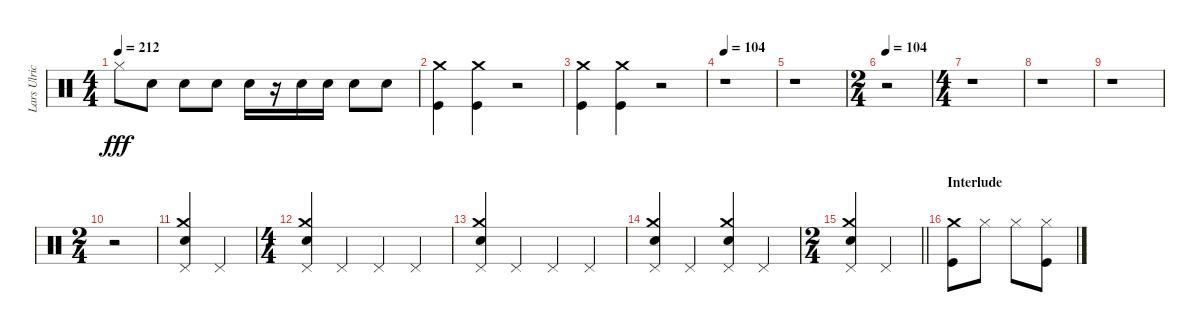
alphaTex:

\track ("Lars Ulrich" "Lars Ulric") {instrument percussion}
\staff {score}
\articulation defaults
\ts (4 4)
\tempo 212
\clef neutral
\ks c "Hi-Hat (closed)".8{dy fff} "Snare (hit) 2".8 "Snare (hit) 2".8 "Snare (hit) 2".8 "Snare (hit) 2".16
r.16 "Snare (hit) 2".16 "Snare (hit) 2".16 "Snare (hit) 2".8 "Snare (hit) 2".8 |
("Kick (hit)" "Crash medium (hit)").4 ("Kick (hit)" "Crash medium (hit)").4 r.2 |
("Crash medium (hit)" "Kick (hit)").4 ("Kick (hit)" "Crash medium (hit)").4 r.2 |
\tempo 104
r.1 |
r.1 |
\ts (2 4)
\tempo 104
r.2 |
\ts (4 4)
r.1 |
r.1 |
r.1 |
\ts (2 4)
r.2 |
("Crash medium (hit)" "Pedal Hi-Hat (hit)" "Snare (hit) 2").4 "Pedal Hi-Hat (hit)".4 |
\ts (4 4)
("Pedal Hi-Hat (hit)" "Crash medium (hit)" "Snare (hit) 2").4 "Pedal Hi-Hat (hit)".4 "Pedal Hi-Hat (hit)".4 "Pedal Hi-Hat (hit)".4 |
("Pedal Hi-Hat (hit)" "Crash medium (hit)" "Snare (hit) 2").4 "Pedal Hi-Hat (hit)".4 "Pedal Hi-Hat (hit)".4 "Pedal Hi-Hat (hit)".4 |
("Crash medium (hit)" "Snare (hit) 2" "Pedal Hi-Hat (hit)").4 "Pedal Hi-Hat (hit)".4 ("Pedal Hi-Hat (hit)" "Snare (hit) 2" "Crash medium (hit)").4 "Pedal Hi-Hat (hit)".4 |
\ts (2 4)
\barLineRight lightlight
("Crash medium (hit)" "Pedal Hi-Hat (hit)" "Snare (hit) 2").4 "Pedal Hi-Hat (hit)".4 |
\section ("" "Interlude")
("Kick (hit)" "Crash medium (hit)").8 "Hi-Hat (closed)".8 "Hi-Hat (closed)".8 ("Kick (hit)" "Hi-Hat (closed)").8
